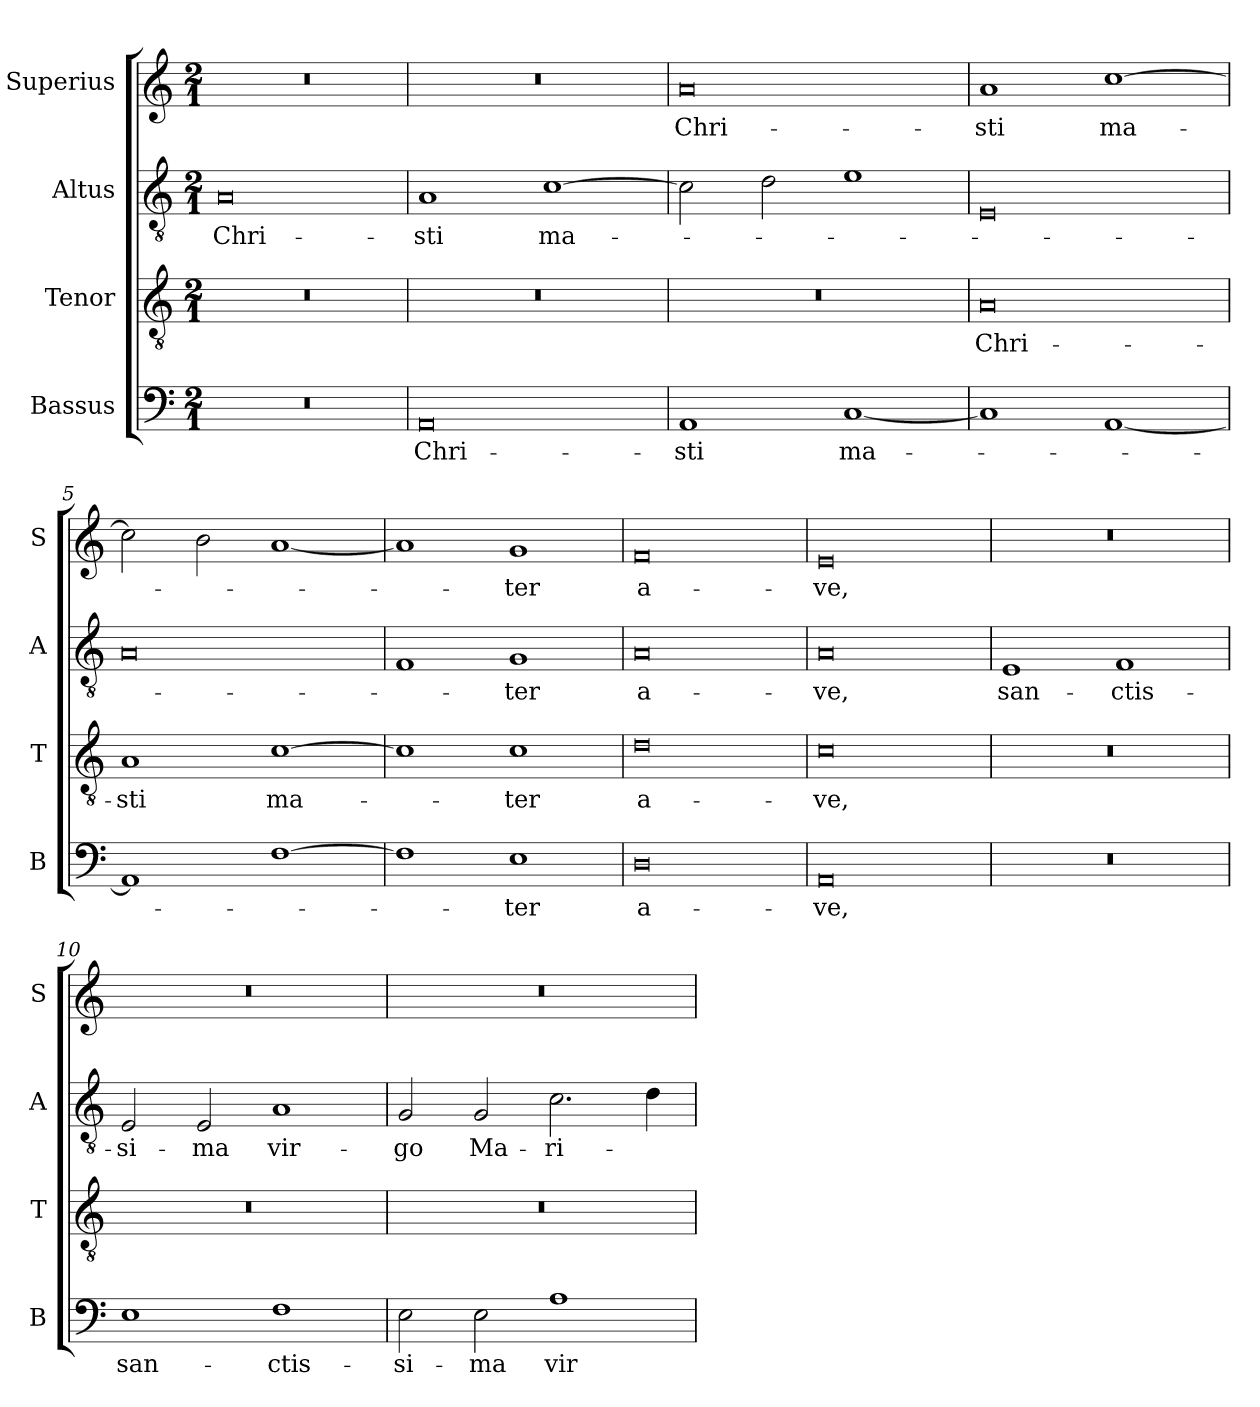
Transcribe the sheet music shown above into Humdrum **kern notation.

**kern	**text	**kern	**text	**kern	**text	**kern	**text
*part4	*part4	*part3	*part3	*part2	*part2	*part1	*part1
*staff4	*staff4	*staff3	*staff3	*staff2	*staff2	*staff1	*staff1
*I"Bassus	*	*I"Tenor	*	*I"Altus	*	*I"Superius	*
*I'B	*	*I'T	*	*I'A	*	*I'S	*
*clefF4	*	*clefGv2	*	*clefGv2	*	*clefG2	*
*k[]	*	*k[]	*	*k[]	*	*k[]	*
*M2/1	*	*M2/1	*	*M2/1	*	*M2/1	*
=1	=1	=1	=1	=1	=1	=1	=1
0r	.	0r	.	0A	Chri-	0r	.
=2	=2	=2	=2	=2	=2	=2	=2
0AA	Chri-	0r	.	1A	-sti	0r	.
.	.	.	.	[1c	ma-	.	.
=3	=3	=3	=3	=3	=3	=3	=3
1AA	-sti	0r	.	2c]	.	0a	Chri-
.	.	.	.	2d	.	.	.
[1C	ma-	.	.	1e	.	.	.
=4	=4	=4	=4	=4	=4	=4	=4
1C]	.	0A	Chri-	0E	.	1a	-sti
[1AA	.	.	.	.	.	[1cc	ma-
=5	=5	=5	=5	=5	=5	=5	=5
1AA]	.	1A	-sti	0A	.	2cc]	.
.	.	.	.	.	.	2b	.
[1F	.	[1c	ma-	.	.	[1a	.
=6	=6	=6	=6	=6	=6	=6	=6
1F]	.	1c]	.	1F	.	1a]	.
1E	-ter	1c	-ter	1G	-ter	1g	-ter
=7	=7	=7	=7	=7	=7	=7	=7
0D	a-	0d	a-	0A	a-	0f	a-
=8	=8	=8	=8	=8	=8	=8	=8
0AA	-ve,	0c	-ve,	0A	-ve,	0e	-ve,
=9	=9	=9	=9	=9	=9	=9	=9
0r	.	0r	.	1E	san-	0r	.
.	.	.	.	1F	-ctis-	.	.
=10	=10	=10	=10	=10	=10	=10	=10
1E	san-	0r	.	2E	-si-	0r	.
.	.	.	.	2E	-ma	.	.
1F	-ctis-	.	.	1A	vir-	.	.
=11	=11	=11	=11	=11	=11	=11	=11
2E	-si-	0r	.	2G	-go	0r	.
2E	-ma	.	.	2G	Ma-	.	.
1A	vir-	.	.	2.c	-ri-	.	.
.	.	.	.	4d	.	.	.
=	=	=	=	=	=	=	=
*-	*-	*-	*-	*-	*-	*-	*-
